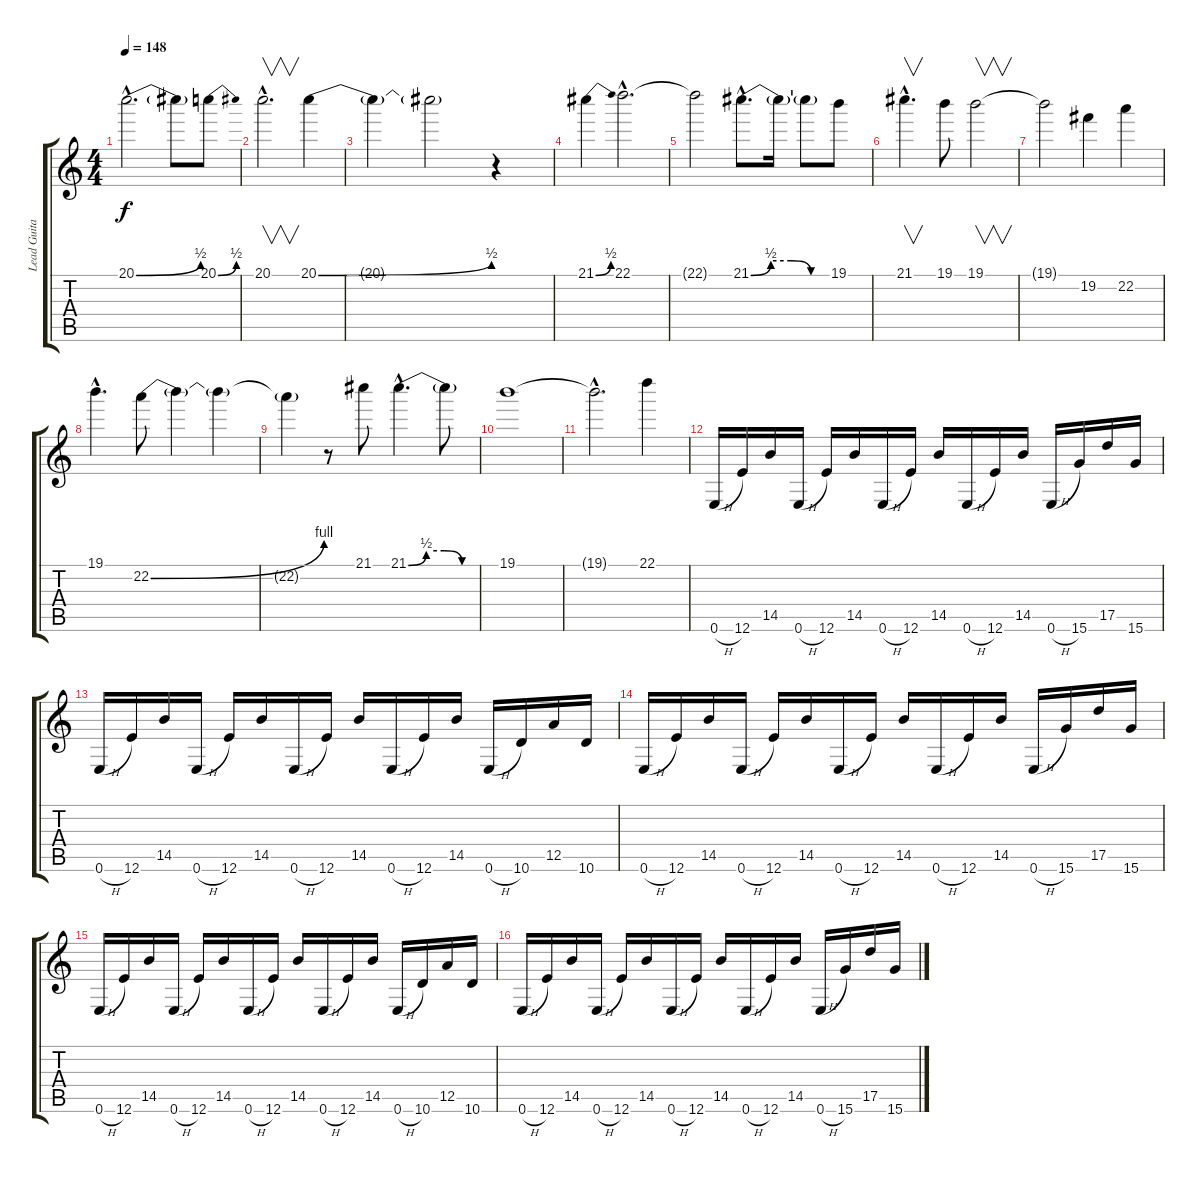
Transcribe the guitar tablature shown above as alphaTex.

\track ("Lead Guitar" "Lead Guita") {instrument distortionguitar}
\staff {score tabs}
\tuning (E4 B3 G3 D3 A2 E2) {hide}
\ts (4 4)
\tempo 148
\clef g2
\ks c
20.1{be (bend 0 0 60 2) hac}.2{d dy f} 20.1{t}.8 20.1{be (bend 0 0 60 2)}.8 |
20.1{hac}.2{v d} 20.1{be (bend 0 0 60 2)}.4 |
20.1{t}.4 20.1{t}.2 r.4 |
21.1{be (bend 0 0 60 2)}.4 22.1{hac}.2{d} |
22.1{t}.2 21.1{be (custom 0 0 15 2 30 2 45 0 60 0) hac}.8{d} 21.1{t}.16 21.1{t}.8 19.1.8 |
21.1{hac}.4{v d} 19.1.8 19.1.2{v} |
19.1{t}.2 19.2.4 22.2.4 |
19.1{hac}.4{d} 22.2{be (bend 0 0 60 4)}.8 22.2{t}.4 22.2{t}.4 |
22.2{t}.4 r.8 21.1.8 21.1{be (custom 0 0 15 2 30 2 45 0 60 0) hac}.4{d} 21.1{t}.8 |
19.1.1 |
19.1{hac t}.2{d} 22.1.4 |
0.6{h}.16 12.6.16 14.5.16 0.6{h}.16 12.6.16 14.5.16 0.6{h}.16 12.6.16 14.5.16 0.6{h}.16 12.6.16 14.5.16 0.6{h}.16 15.6.16 17.5.16 15.6.16 |
0.6{h}.16 12.6.16 14.5.16 0.6{h}.16 12.6.16 14.5.16 0.6{h}.16 12.6.16 14.5.16 0.6{h}.16 12.6.16 14.5.16 0.6{h}.16 10.6.16 12.5.16 10.6.16 |
0.6{h}.16 12.6.16 14.5.16 0.6{h}.16 12.6.16 14.5.16 0.6{h}.16 12.6.16 14.5.16 0.6{h}.16 12.6.16 14.5.16 0.6{h}.16 15.6.16 17.5.16 15.6.16 |
0.6{h}.16 12.6.16 14.5.16 0.6{h}.16 12.6.16 14.5.16 0.6{h}.16 12.6.16 14.5.16 0.6{h}.16 12.6.16 14.5.16 0.6{h}.16 10.6.16 12.5.16 10.6.16 |
0.6{h}.16 12.6.16 14.5.16 0.6{h}.16 12.6.16 14.5.16 0.6{h}.16 12.6.16 14.5.16 0.6{h}.16 12.6.16 14.5.16 0.6{h}.16 15.6.16 17.5.16 15.6.16
